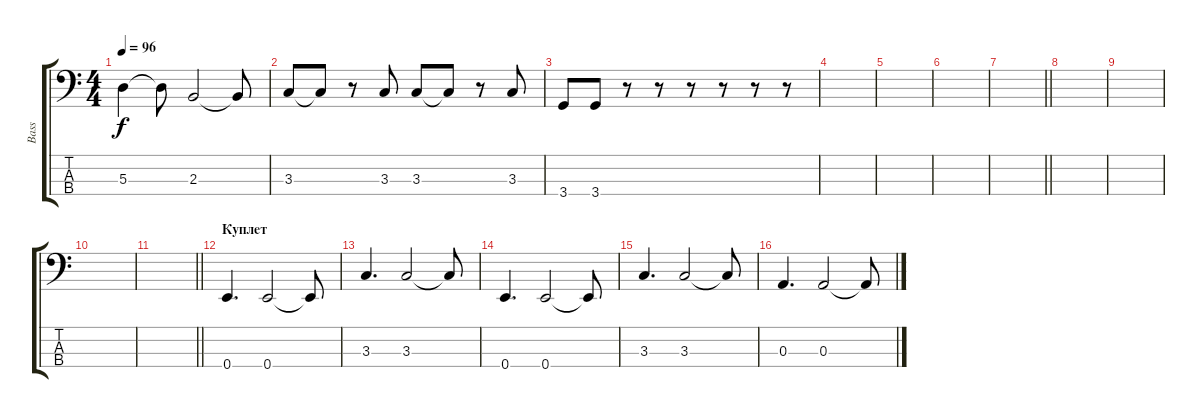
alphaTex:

\track ("Bass" "Bass") {instrument electricbassfinger}
\staff {score tabs}
\tuning (G2 D2 A1 E1) {hide}
\ts (4 4)
\tempo 96
\clef f4
\ks c
5.3.4{dy f} 5.3{t}.8 2.3.2 2.3{t}.8 |
3.3.8 3.3{t}.8 r.8 3.3.8 3.3.8 3.3{t}.8 r.8 3.3.8 |
3.4.8 3.4.8 r.8 r.8 r.8 r.8 r.8 r.8 |
|
|
|
\barLineRight lightlight
|
|
|
|
\barLineRight lightlight
|
\section ("" "Куплет")
0.4.4{d} 0.4.2 0.4{t}.8 |
3.3.4{d} 3.3.2 3.3{t}.8 |
0.4.4{d} 0.4.2 0.4{t}.8 |
3.3.4{d} 3.3.2 3.3{t}.8 |
0.3.4{d} 0.3.2 0.3{t}.8
